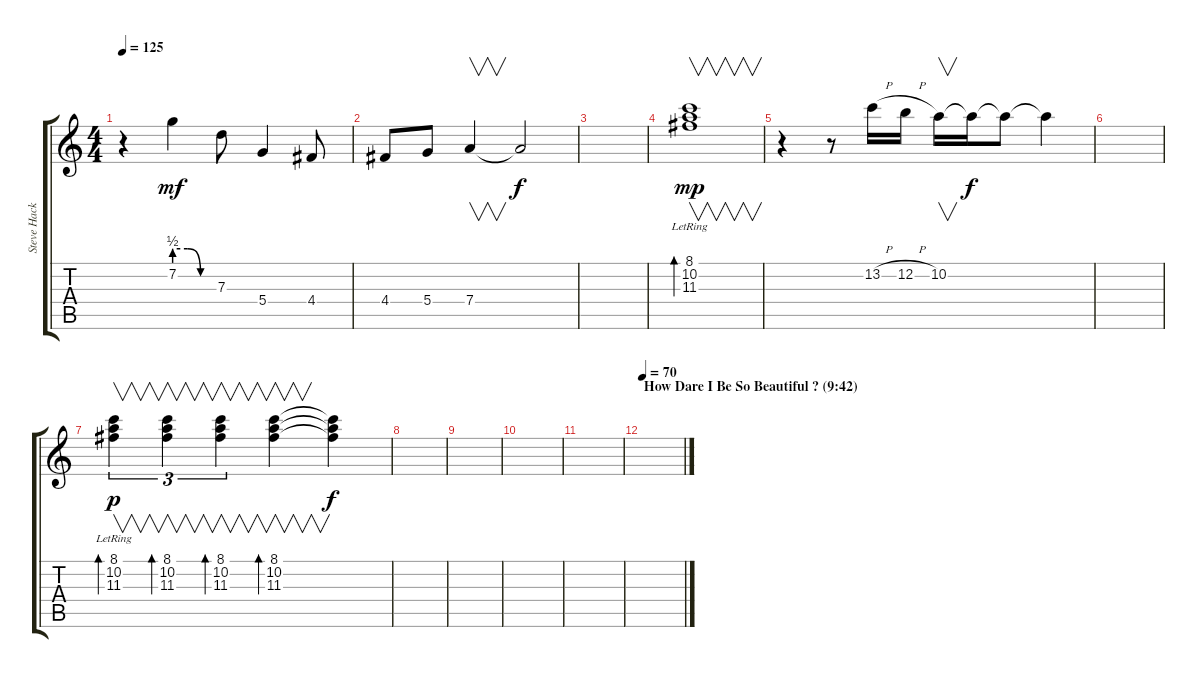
\track ("Steve Hackett (electric guitar 2)" "Steve Hack") {instrument overdrivenguitar}
\staff {score tabs}
\tuning (E4 B3 G3 D3 A2 E2) {hide}
\ts (4 4)
\tempo 125
\clef g2
\ks c
r.4{dy f} 7.2{be (custom 0 2 20 2 40 0 60 0)}.4{dy mf} 7.3.8 5.4.4 4.4.8 |
4.4.8 5.4.8 7.4.4{v} 7.4{t}.2{dy f} |
|
(8.1{lr} 10.2{lr} 11.3{lr}).1{v bd 480 dy mp} |
r.4 r.8 13.2{h}.16 12.2{h}.16 10.2.16{v} 10.2{t}.16{dy f} 10.2{t}.8 10.2{t}.4 |
|
(8.1{lr} 10.2{lr} 11.3{lr}).4{v tu (3 2) bd 480 dy p} (8.1 10.2 11.3).4{v tu (3 2) bd 480} (8.1 10.2 11.3).4{v tu (3 2) bd 480} (8.1 10.2 11.3).4{v bd 480} (8.1{t} 10.2{t} 11.3{t}).4{dy f} |
|
|
|
|
\section ("" "How Dare I Be So Beautiful ? (9:42)")
\tempo 70
